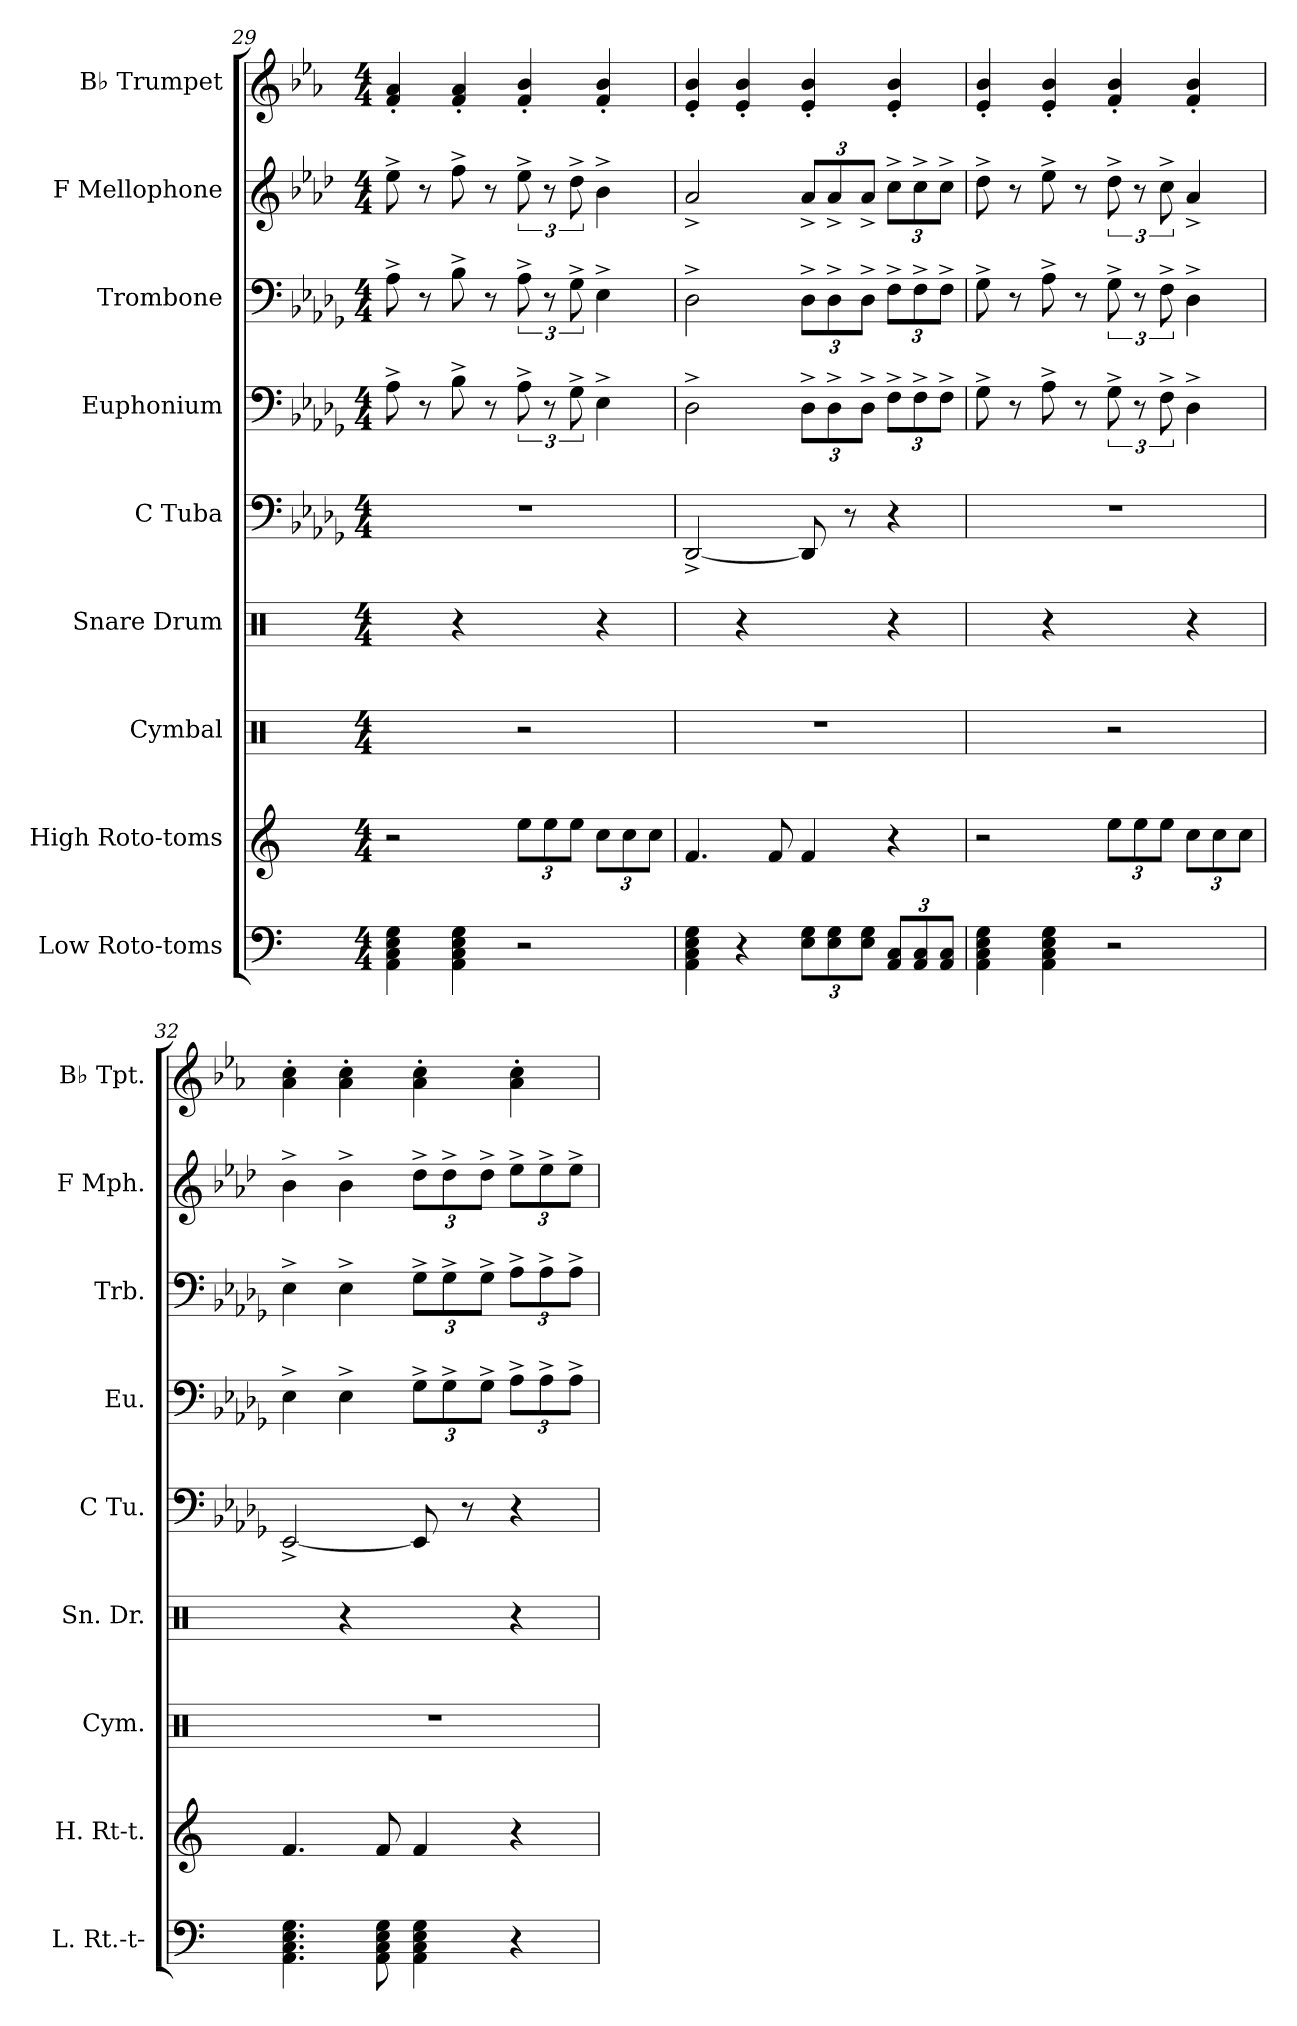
**kern	**kern	**kern	**kern	**kern	**kern	**kern	**kern	**kern
*part9	*part8	*part7	*part6	*part5	*part4	*part3	*part2	*part1
*staff9	*staff8	*staff7	*staff6	*staff5	*staff4	*staff3	*staff2	*staff1
*I"Low Roto-toms	*I"High Roto-toms	*I"Cymbal	*I"Snare Drum	*I"C Tuba	*I"Euphonium	*I"Trombone	*I"F Mellophone	*I"B♭ Trumpet
*I'L. Rt.-t-	*I'H. Rt-t.	*I'Cym.	*I'Sn. Dr.	*I'C Tu.	*I'Eu.	*I'Trb.	*I'F Mph.	*I'B♭ Tpt.
*clefF4	*clefG2	*clefX	*clefX	*clefF4	*clefF4	*clefF4	*clefG2	*clefG2
*	*	*	*	*	*	*	*ITrd4c7	*ITrd1c2
*k[]	*k[]	*k[]	*k[]	*k[b-e-a-d-g-]	*k[b-e-a-d-g-]	*k[b-e-a-d-g-]	*k[b-e-a-d-g-]	*k[b-e-a-d-g-]
*C:	*C:	*C:	*C:	*D-:	*D-:	*D-:	*D-:	*D-:
*M4/4	*M4/4	*M4/4	*M4/4	*M4/4	*M4/4	*M4/4	*M4/4	*M4/4
=29	=29	=29	=29	=29	=29	=29	=29	=29
4AA\ 4C\ 4E\ 4G\	2r	4R\	4R\	1r	8A-^\	8A-^\	8a-^\	4e-/' 4g-/'
.	.	.	.	.	8r	8r	8r	.
4AA\ 4C\ 4E\ 4G\	.	4R\	4r	.	8B-^\	8B-^\	8b-^\	4e-/' 4g-/'
.	.	.	.	.	8r	8r	8r	.
*	*Xbrackettup	*	*	*	*	*	*	*
2r	12ee\L	2r	4R\	.	12A-^\	12A-^\	12a-^\	4e-/' 4a-/'
.	12ee\	.	.	.	12r	12r	12r	.
.	12ee\J	.	.	.	12G-^\	12G-^\	12g-^\	.
.	12cc\L	.	4r	.	4E-^\	4E-^\	4e-^\	4e-/' 4a-/'
.	12cc\	.	.	.	.	.	.	.
.	12cc\J	.	.	.	.	.	.	.
!!LO:PB:g=z
=30	=30	=30	=30	=30	=30	=30	=30	=30
4AA\ 4C\ 4E\ 4G\	4.f/	1r	4R\	[2DD-^/	2D-^\	2D-^\	2d-^/	4d-/' 4a-/'
4r	.	.	4r	.	.	.	.	4d-/' 4a-/'
.	8f/	.	.	.	.	.	.	.
*Xbrackettup	*	*	*	*	*Xbrackettup	*Xbrackettup	*Xbrackettup	*
12E\ 12G\L	4f/	.	4R\	8DD-/]	12D-^\L	12D-^\L	12d-^/L	4d-/' 4a-/'
12E\ 12G\	.	.	.	.	12D-^\	12D-^\	12d-^/	.
.	.	.	.	8r	.	.	.	.
12E\ 12G\J	.	.	.	.	12D-^\J	12D-^\J	12d-^/J	.
12AA/ 12C/L	4r	.	4r	4r	12F^\L	12F^\L	12f^\L	4d-/' 4a-/'
12AA/ 12C/	.	.	.	.	12F^\	12F^\	12f^\	.
12AA/ 12C/J	.	.	.	.	12F^\J	12F^\J	12f^\J	.
=31	=31	=31	=31	=31	=31	=31	=31	=31
4AA\ 4C\ 4E\ 4G\	2r	4R\	4R\	1r	8G-^\	8G-^\	8g-^\	4d-/' 4a-/'
.	.	.	.	.	8r	8r	8r	.
4AA\ 4C\ 4E\ 4G\	.	4R\	4r	.	8A-^\	8A-^\	8a-^\	4d-/' 4a-/'
.	.	.	.	.	8r	8r	8r	.
*	*	*	*	*	*brackettup	*brackettup	*brackettup	*
2r	12ee\L	2r	4R\	.	12G-^\	12G-^\	12g-^\	4e-/' 4a-/'
.	12ee\	.	.	.	12r	12r	12r	.
.	12ee\J	.	.	.	12F^\	12F^\	12f^\	.
.	12cc\L	.	4r	.	4D-^\	4D-^\	4d-^/	4e-/' 4a-/'
.	12cc\	.	.	.	.	.	.	.
.	12cc\J	.	.	.	.	.	.	.
=32	=32	=32	=32	=32	=32	=32	=32	=32
4.AA\ 4.C\ 4.E\ 4.G\	4.f/	1r	4R\	[2EE-^/	4E-^\	4E-^\	4e-^\	4g-\' 4b-\'
.	.	.	4r	.	4E-^\	4E-^\	4e-^\	4g-\' 4b-\'
8AA\ 8C\ 8E\ 8G\	8f/	.	.	.	.	.	.	.
*	*	*	*	*	*Xbrackettup	*Xbrackettup	*Xbrackettup	*
4AA\ 4C\ 4E\ 4G\	4f/	.	4R\	8EE-/]	12G-^\L	12G-^\L	12g-^\L	4g-\' 4b-\'
.	.	.	.	.	12G-^\	12G-^\	12g-^\	.
.	.	.	.	8r	.	.	.	.
.	.	.	.	.	12G-^\J	12G-^\J	12g-^\J	.
4r	4r	.	4r	4r	12A-^\L	12A-^\L	12a-^\L	4g-\' 4b-\'
.	.	.	.	.	12A-^\	12A-^\	12a-^\	.
.	.	.	.	.	12A-^\J	12A-^\J	12a-^\J	.
=	=	=	=	=	=	=	=	=
*-	*-	*-	*-	*-	*-	*-	*-	*-
